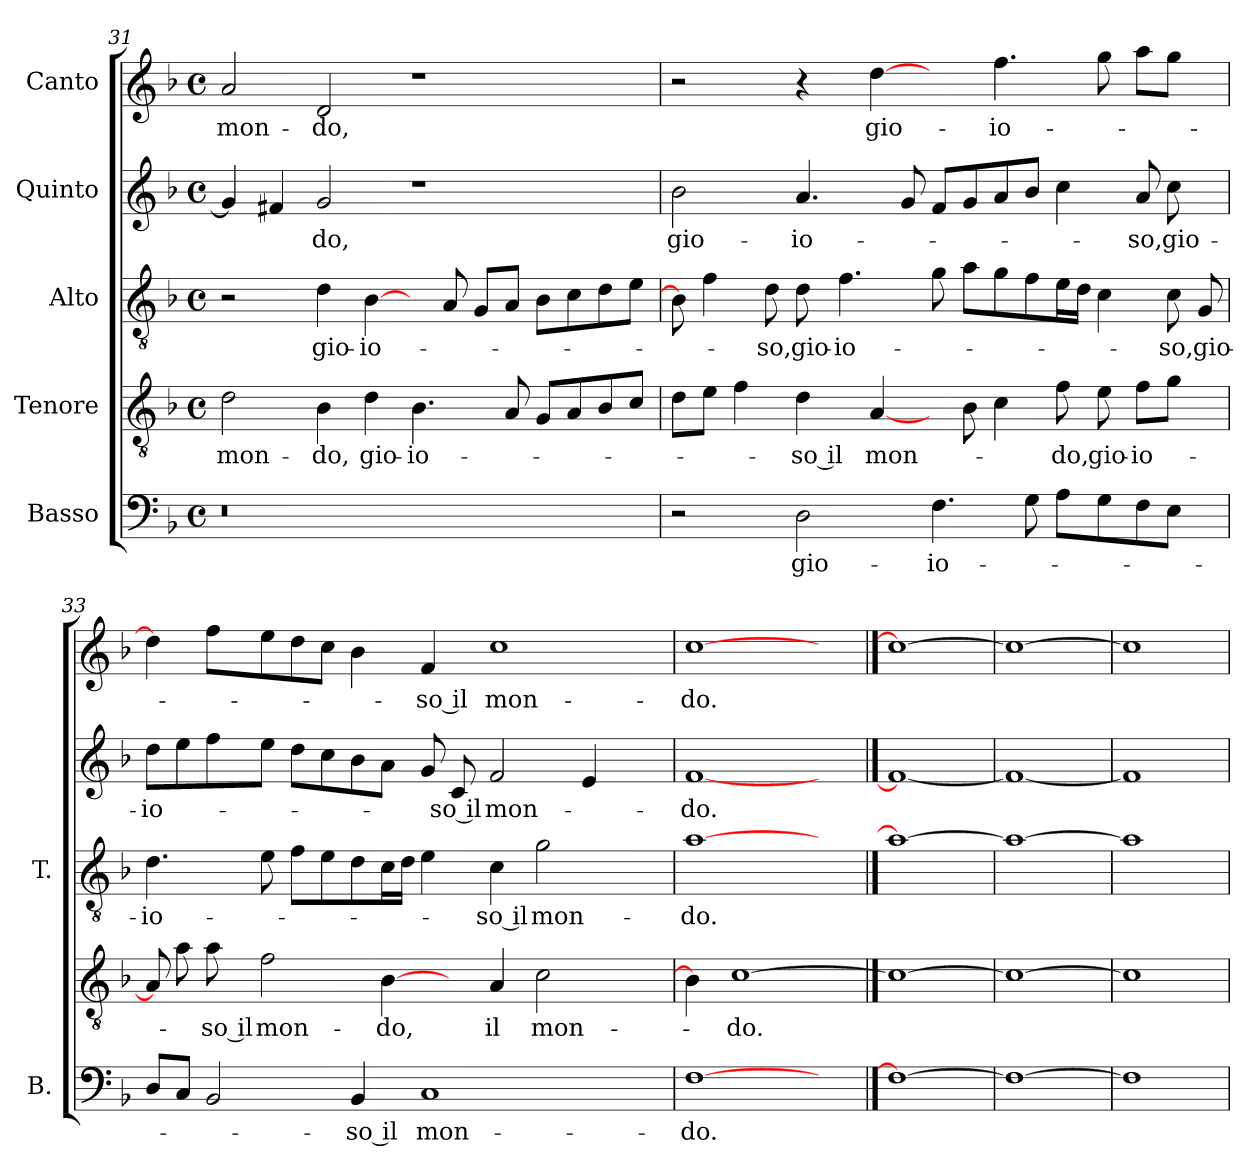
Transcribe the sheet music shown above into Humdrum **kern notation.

**kern	**text	**kern	**text	**kern	**text	**kern	**text	**kern	**text
*part5	*part5	*part4	*part4	*part3	*part3	*part2	*part2	*part1	*part1
*staff5	*staff5	*staff4	*staff4	*staff3	*staff3	*staff2	*staff2	*staff1	*staff1
*I"Basso	*	*I"Tenore	*	*I"Alto	*	*I"Quinto	*	*I"Canto	*
*I'B.	*	*	*	*I'T.	*	*	*	*	*
*clefF4	*	*clefGv2	*	*clefGv2	*	*clefG2	*	*clefG2	*
*k[b-]	*	*k[b-]	*	*k[b-]	*	*k[b-]	*	*k[b-]	*
*F:	*	*F:	*	*F:	*	*F:	*	*F:	*
*M4/4	*	*M4/4	*	*M4/4	*	*M4/4	*	*M4/4	*
*met(c)	*	*met(c)	*	*met(c)	*	*met(c)	*	*met(c)	*
=31	=31	=31	=31	=31	=31	=31	=31	=31	=31
!LO:N:vis=0	!	!	!	!	!	!	!	!	!
1r	.	2d\	mon-	2r	.	4g/]	.	2a/	mon-
.	.	.	.	.	.	4f#X/	.	.	.
.	.	4B-\	-do,	4d\	gio-	2g/	-do,	2d/	-do,
.	.	4d\	gio-	[4B-\	-io-	.	.	.	.
1ryy	.	4.B-\	-io-	8ryy	.	1r	.	1r	.
.	.	.	.	8A/	.	.	.	.	.
.	.	.	.	8G/L	.	.	.	.	.
.	.	8A/	.	8A/J	.	.	.	.	.
.	.	8G/L	.	8B-\L	.	.	.	.	.
.	.	8A/	.	8c\	.	.	.	.	.
.	.	8B-/	.	8d\	.	.	.	.	.
.	.	8c/J	.	8e\J	.	.	.	.	.
=32	=32	=32	=32	=32	=32	=32	=32	=32	=32
2r	.	8d\L	.	8B-\]	.	2b-\	gio-	2r	.
.	.	8e\J	.	4f\	.	.	.	.	.
.	.	4f\	.	.	.	.	.	.	.
.	.	.	.	8d\	-so,	.	.	.	.
2D\	gio-	4d\	-so il	8d\	gio-	4.a/	-io-	4r	.
.	.	.	.	4.f\	-io-	.	.	.	.
.	.	[4A/	mon-	.	.	.	.	[4dd\	gio-
.	.	.	.	.	.	8g/	.	.	.
4.F\	-io-	8ryy	.	8g\	.	8f/L	.	4ryy	.
.	.	8B-\	.	8a\L	.	8g/	.	.	.
.	.	4c\	.	8g\	.	8a/	.	4.ff\	-io-
8G\	.	.	.	8f\	.	8b-/J	.	.	.
8A\L	.	8f\	-do,	16e\L	.	4cc\	.	.	.
.	.	.	.	16d\JJ	.	.	.	.	.
8G\	.	8e\	gio-	4c\	.	.	.	8gg\	.
8F\	.	8f\L	-io-	.	.	8a/	-so,	8aa\L	.
8E\J	.	8g\J	.	8c\	-so,	8cc\	gio-	8gg\J	.
8ryy	.	8ryy	.	8G/	gio-	8ryy	.	8ryy	.
=33	=33	=33	=33	=33	=33	=33	=33	=33	=33
8D/L	.	8A/]	.	4.d\	-io-	8dd\L	-io-	4dd\]	.
8C/J	.	8a\	.	.	.	8ee\	.	.	.
2BB-/	.	8a\	-so il	.	.	8ff\	.	8ff\L	.
.	.	2f\	mon-	8e\	.	8ee\J	.	8ee\	.
.	.	.	.	8f\L	.	8dd\L	.	8dd\	.
.	.	.	.	8e\	.	8cc\	.	8cc\J	.
4BB-/	-so il	.	.	8d\	.	8b-\	.	4b-\	.
.	.	[4B-\	-do,	16c\L	.	8a\J	.	.	.
.	.	.	.	16d\JJ	.	.	.	.	.
1C/	mon-	.	.	4e\	.	8g/	.	4f/	-so il
.	.	8ryy	.	.	.	8c/	-so il	.	.
.	.	4A/	il	4c\	-so il	2f/	mon-	1cc\	mon-
.	.	2c\	mon-	2g\	mon-	.	.	.	.
.	.	.	.	.	.	4e/	.	.	.
4ryy	.	4ryy	.	4ryy	.	4ryy	.	.	.
=34	=34	=34	=34	=34	=34	=34	=34	=34	=34
[1F\	-do.	4B-\]	.	[1a\	-do.	[1f/	-do.	[1cc\	-do.
.	.	[1c\	-do.	.	.	.	.	.	.
4ryy	.	.	.	4ryy	.	4ryy	.	4ryy	.
==35	==35	==35	==35	==35	==35	==35	==35	==35	==35
1F\_	.	1c\_	.	1a\_	.	1f/_	.	1cc\_	.
=36	=36	=36	=36	=36	=36	=36	=36	=36	=36
1F\_	.	1c\_	.	1a\_	.	1f/_	.	1cc\_	.
=37	=37	=37	=37	=37	=37	=37	=37	=37	=37
1F\]	.	1c\]	.	1a\]	.	1f/]	.	1cc\]	.
=	=	=	=	=	=	=	=	=	=
*-	*-	*-	*-	*-	*-	*-	*-	*-	*-
